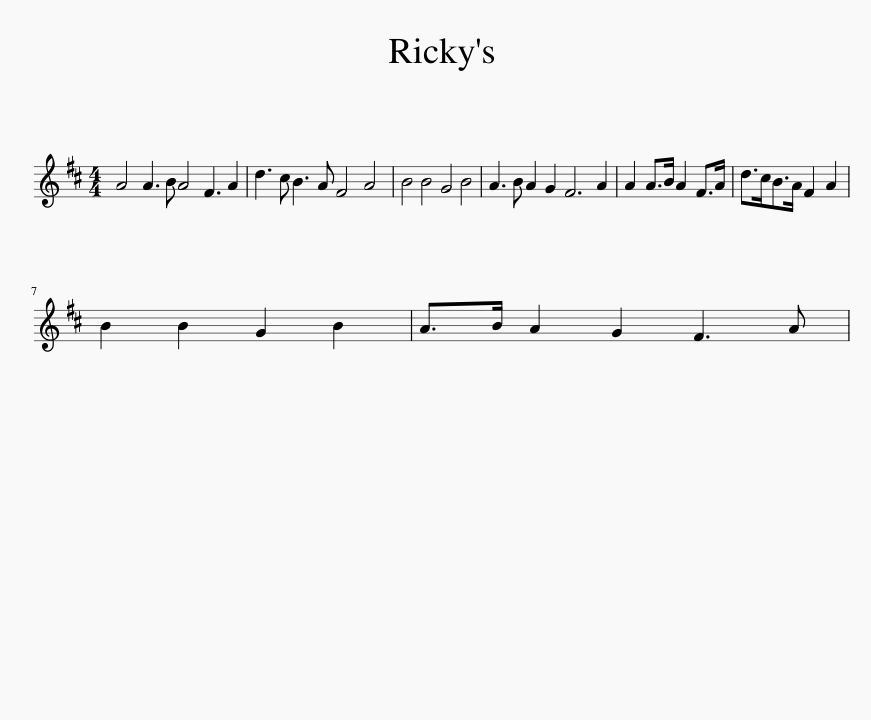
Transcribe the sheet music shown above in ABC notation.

X:1
L:1/8
M:4/4
I:linebreak $
K:D
V:1 treble
V:1
 A4 A3 B A4 F3 A2 | d3 c B3 A F4 A4 | B4 B4 G4 B4 | A3 B A2 G2 F6 A2 | A2 A>B A2 F>A | %5
 d>cB>A F2 A2 |$ B2 B2 G2 B2 | A>B A2 G2 F3 A | %8
